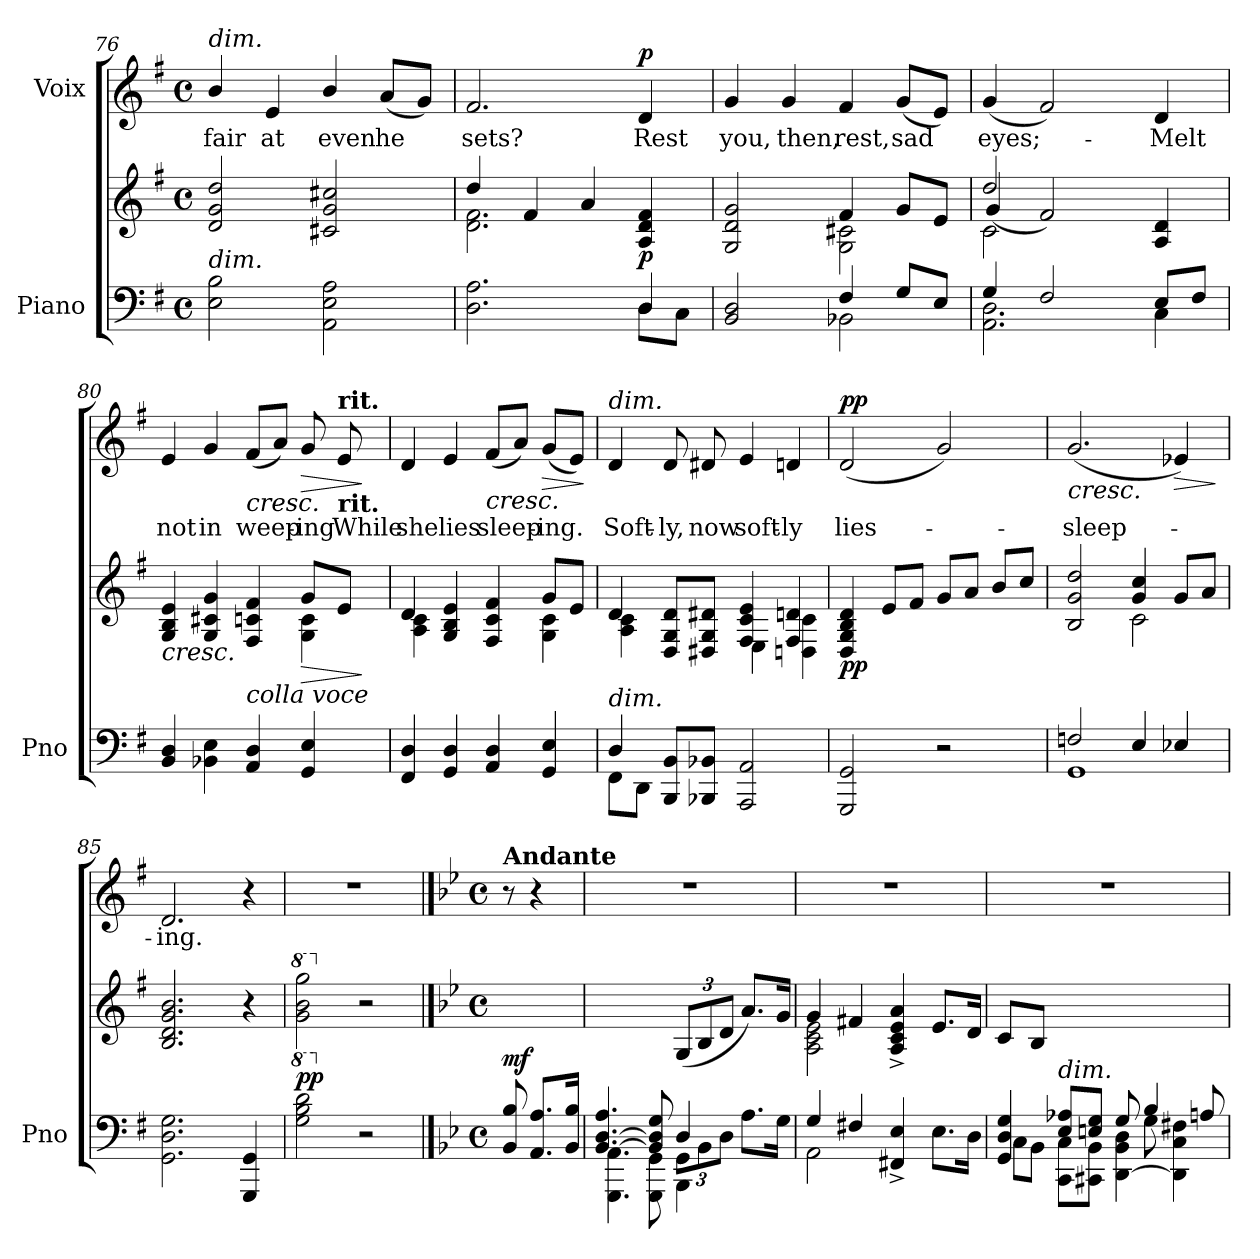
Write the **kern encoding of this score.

**kern	**kern	**dynam	**kern	**text	**dynam
*part2	*part2	*part2	*part1	*part1	*part1
*staff3	*staff2	*staff2/3	*staff1	*staff1	*staff1
*I"Piano	*	*	*I"Voix	*	*
*I'Pno	*	*	*	*	*
!!LO:LB:g=z
*clefF4	*clefG2	*	*clefG2	*	*
*k[f#]	*k[f#]	*	*k[f#]	*	*
*M4/4	*M4/4	*	*M4/4	*	*
*met(c)	*met(c)	*	*met(c)	*	*
=76	=76	=76	=76	=76	=76
!	!	!	!LO:TX:a:i:t=dim.	!	!
!LO:TX:a:i:t=dim.	!	!	!	!	!
2E\ 2B\	2d/ 2g/ 2dd/	.	4b/	fair	.
.	.	.	4e/	at	.
2AA\ 2E\ 2A\	2c#X/ 2g/ 2cc#X/	.	4b/	even	.
.	.	.	(8a/L	he	.
.	.	.	8g/J)	.	.
=77	=77	=77	=77	=77	=77
*^	*^	*	*	*	*
*	*^	*	*^	*	*	*	*
2ryy	2.D\ 2.A\	2.ryy	4dd/	2.d\ 2.f#\	2rGGyy	.	2.f#/	sets?	.
.	.	.	4f#/	.	.	.	.	.	.
4rFyy	.	.	4a/	.	2ryy	.	.	.	.
!	!	!	!	!	!	!LO:DY:b	!	!	!LO:DY:a
4ryy	8D\L	4D/	4A/ 4d/ 4f#/	4ryy	.	p	4d/	Rest	p
.	8C\J	.	.	.	.	.	.	.	.
*	*v	*v	*	*	*	*	*	*	*
*	*	*	*v	*v	*	*	*	*
=78	=78	=78	=78	=78	=78	=78	=78
2BB/ 2D/	2ryy	2G/ 2d/ 2g/	2ryy	.	4g/	you,	.
.	.	.	.	.	4g/	then,	.
4F#/	2BB-X\	4f#/	2G\ 2c#X\	.	4f#/	rest,	.
8G/L	.	8g/L	.	.	(8g/L	sad	.
8E/J	.	8e/J	.	.	8e/J)	.	.
=79	=79	=79	=79	=79	=79	=79	=79
*	*	*	*^	*	*	*	*
4G/	2.AA\ 2.D\	2dd/	(4g/	2c\	.	(4g/	eyes;-	.
2F#/	.	.	2f#/)	.	.	2f#/)	.	.
.	.	2ryy	.	2ryy	.	.	.	.
8E/L	4C\	.	4A/ 4d/	.	.	4d/	Melt	.
8F#/J	.	.	.	.	.	.	.	.
*v	*v	*	*	*	*	*	*	*
*	*v	*v	*v	*	*	*	*
=80	=80	=80	=80	=80	=80
!	!	!LO:HP:b	!	!	!
*	*^	*	*	*	*
4BB/ 4D/	4G/ 4B/ 4e/	2.ryy	<	4e/	not	.
4BB-X\ 4E\	4G/ 4c#X/ 4g/	.	.	4g/	in	.
!LO:TX:a:i:t=colla voce	!	!	!	!	!	!
!	!	!	!	!	!	!LO:HP:b
4AA/ 4D/	4F#/ 4cn/ 4f#/	.	.	(8f#/L	weep-	<
.	.	.	.	8a/J)	.	.
!	!	!	!LO:HP:b	!	!	!LO:HP:b
4GG/ 4E/	8g/L	4G\ 4c\	>	8g/	-ing	>
!	!	!	!	!LO:TX:b:B:t=rit.	!	!
!	!	!	!	!LO:TX:a:B:t=rit.	!	!
.	8e/J	.	.	8e/	While	.
*	*v	*v	*	*	*	*
.	.	[ ]	.	.	[ ]
!!LO:LB:g=z
=81	=81	=81	=81	=81	=81
*	*^	*	*	*	*
4FF#/ 4D/	4d/	4A\ 4c\	.	4d/	she	.
4GG/ 4D/	4G/ 4B/ 4e/	2ryy	.	4e/	lies	.
!	!	!	!	!	!	!LO:HP:b
4AA/ 4D/	4F#/ 4c/ 4f#/	.	.	(8f#/L	sleep-	<
.	.	.	.	8a/J)	.	.
!	!	!	!	!	!	!LO:HP:b
4GG/ 4E/	8g/L	4G\ 4c\	.	(8g/L	-ing.	>
.	8e/J	.	.	8e/J)	.	.
*	*v	*v	*	*	*	*
.	.	.	.	.	[ ]
=82	=82	=82	=82	=82	=82
*^	*^	*	*	*	*
*	*	*	*^	*	*	*	*
!	!	!	!	!	!	!LO:TX:a:i:t=dim.	!	!
!LO:TX:a:i:t=dim.	!	!	!	!	!	!	!	!
4D/	8FF#\L	4d/	4A\ 4c\	2ryy	.	4d/	Soft-	.
.	8DD\J	.	.	.	.	.	.	.
4rFyy	8BBB/ 8BB/L	8D/ 8G/ 8d/L	2ryy	.	.	8d/	-ly,	.
.	8BBB-X/ 8BB-X/J	8D#X/ 8G/ 8d#X/J	.	.	.	8d#X/	now	.
2AAA/ 2AA/	2ryy	4F#/ 4c/ 4e/	.	4E\	.	4e/	soft-	.
.	.	4F#/ 4dn/	4Dn\ 4c\	4ryy	.	4dn/	-ly	.
*v	*v	*	*	*	*	*	*	*
=83	=83	=83	=83	=83	=83	=83	=83
!	!	!	!	!LO:DY:b	!	!	!LO:DY:a
*	*v	*v	*v	*	*	*	*
2GGG/ 2GG/	4D/ 4G/ 4B/ 4d/	pp	(2d/	lies-	pp
.	8e/L	.	.	.	.
.	8f#/J	.	.	.	.
2r	8g/L	.	2g/)	.	.
.	8a/J	.	.	.	.
.	8b/L	.	.	.	.
.	8cc/J	.	.	.	.
=84	=84	=84	=84	=84	=84
*^	*^	*	*	*	*
!	!	!	!	!	!	!	!LO:HP:b
2Fn/	1GG	2B/ 2g/ 2dd/	2ryy	.	(2.g/	-sleep-	<
4E/	.	4g/ 4cc/	2c\	.	.	.	.
!	!	!	!	!	!	!	!LO:HP:b
4E-X/	.	8g/L	.	.	4e-X/)	.	>
.	.	8a/J	.	.	.	.	.
*v	*v	*	*	*	*	*	*
*	*v	*v	*	*	*	*
.	.	.	.	.	[ ]
=85	=85	=85	=85	=85	=85
2.GG\ 2.D\ 2.G\	2.B/ 2.d/ 2.g/ 2.b/	.	2.d/	ing.	.
4GGG/ 4GG/	4r	.	4r	.	.
=86	=86	=86	=86	=86	=86
*8va	*	*	*	*	*
*	*8va	*	*	*	*
!	!	!LO:DY:a=2	!	!	!
2g\ 2b\ 2dd\	2gg\ 2bb\ 2ggg\	pp	1r	.	.
*X8va	*	*	*	*	*
*	*X8va	*	*	*	*
2r	2r	.	.	.	.
!!LO:PB:g=z
==87	==87	==87	==87	==87	==87
*k[b-e-]	*k[b-e-]	*	*k[b-e-]	*	*
*M4/4	*M4/4	*	*M4/4	*	*
*met(c)	*met(c)	*	*met(c)	*	*
*	*	*	*MM100	*	*
!	!	!	!LO:TX:a:B:t=Andante	!	!
!	!	!LO:DY:a=2	!	!	!
8BB-/ 8B-/	8ryy	mf	8r	.	.
8.AA/ 8.A/L	4ryy	.	4r	.	.
16BB-/ 16B-/Jk	.	.	.	.	.
=88	=88	=88	=88	=88	=88
*^	*	*	*	*	*
*	*^	*	*	*	*	*
[4.BB-/ [4.D/ 4.A/	4.GGG\ 4.AA\	2ryy	2ryy	.	1r	.	.
8BB-/] 8D/] 8G/	8GGG\ 8GG\	.	.	.	.	.	.
*	*Xbrackettup	*	*Xbrackettup	*	*	*	*
4D/	12GG\L	4BBB-\	(>12G/L	.	.	.	.
.	12BB-\	.	12B-/	.	.	.	.
.	12D\J	.	12d/J	.	.	.	.
4ryy	8.A\L	4ryy	8.a/L)	.	.	.	.
.	16G\Jk	.	16g/Jk	.	.	.	.
*	*v	*v	*	*	*	*	*
=89	=89	=89	=89	=89	=89	=89
*	*	*^	*	*	*	*
4G/	2AA\	4g/	2A\ 2c\ 2e-\	.	1r	.	.
4F#X/	.	4f#X/	.	.	.	.	.
4FF#X/^ 4E-/^	2ryy	4A/^ 4c/^ 4e-/^ 4a/^	2ryy	.	.	.	.
8.E-\L	.	8.e-/L	.	.	.	.	.
16D\Jk	.	16d/Jk	.	.	.	.	.
*	*	*v	*v	*	*	*	*
=90	=90	=90	=90	=90	=90	=90
*	*^	*	*	*	*	*
4ryy	4GG/ 4D/ 4G/	8C\L	8c/L	.	1r	.	.
.	.	8BB-\J	8B-/J	.	.	.	.
!LO:TX:a:i:t=dim.	!	!	!	!	!	!	!
8E-/ 8A-X/L	4ryy	8CC\ 8C\L	2.ryy	.	.	.	.
8En/ 8G/J	.	8CC#X\ 8BB-\J	.	.	.	.	.
8G/	8ryy	[4DD\ 4BB-\ 4D\	.	.	.	.	.
4B-/	8G\	.	.	.	.	.	.
.	4ryy	4DD\] 4C\ 4F#X\	.	.	.	.	.
8An/	.	.	.	.	.	.	.
*v	*v	*v	*	*	*	*	*
=	=	=	=	=	=
*-	*-	*-	*-	*-	*-
